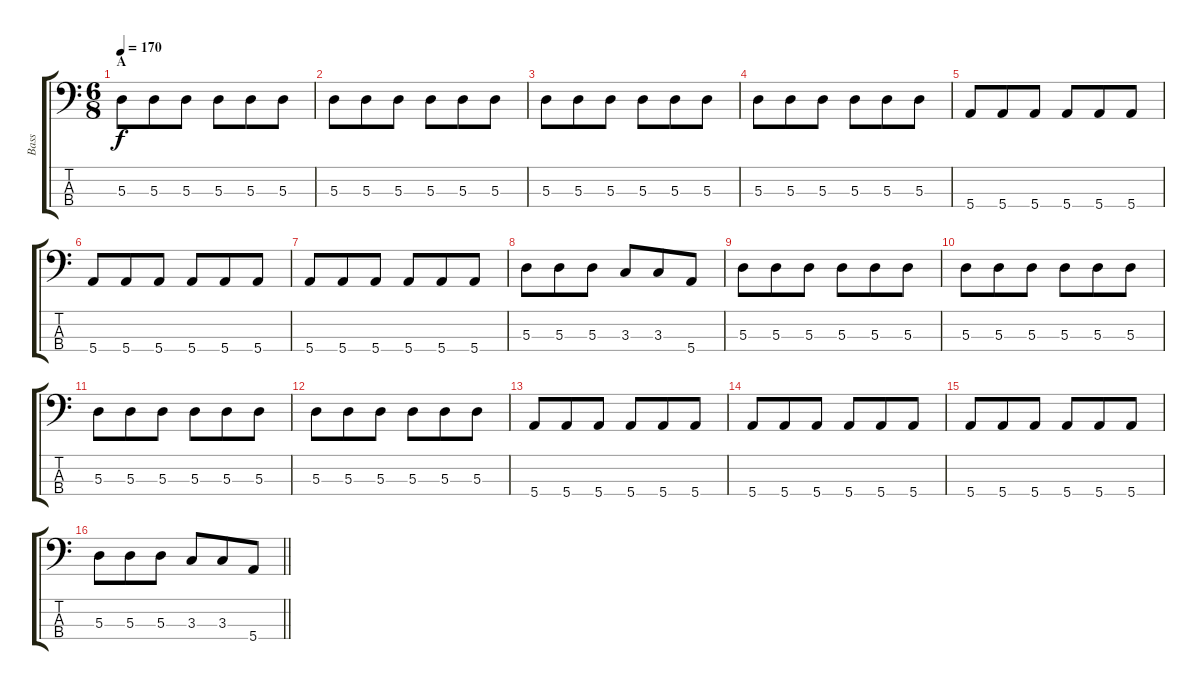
\track ("Bass" "Bass") {instrument electricbasspick}
\staff {score tabs}
\tuning (G2 D2 A1 E1) {hide}
\ts (6 8)
\section ("" "A")
\tempo 170
\clef f4
\ks c
5.3.8{dy f instrument electricbasspick} 5.3.8 5.3.8 5.3.8 5.3.8 5.3.8 |
5.3.8 5.3.8 5.3.8 5.3.8 5.3.8 5.3.8 |
5.3.8 5.3.8 5.3.8 5.3.8 5.3.8 5.3.8 |
5.3.8 5.3.8 5.3.8 5.3.8 5.3.8 5.3.8 |
5.4.8 5.4.8 5.4.8 5.4.8 5.4.8 5.4.8 |
5.4.8 5.4.8 5.4.8 5.4.8 5.4.8 5.4.8 |
5.4.8 5.4.8 5.4.8 5.4.8 5.4.8 5.4.8 |
5.3.8 5.3.8 5.3.8 3.3.8 3.3.8 5.4.8 |
5.3.8 5.3.8 5.3.8 5.3.8 5.3.8 5.3.8 |
5.3.8 5.3.8 5.3.8 5.3.8 5.3.8 5.3.8 |
5.3.8 5.3.8 5.3.8 5.3.8 5.3.8 5.3.8 |
5.3.8 5.3.8 5.3.8 5.3.8 5.3.8 5.3.8 |
5.4.8 5.4.8 5.4.8 5.4.8 5.4.8 5.4.8 |
5.4.8 5.4.8 5.4.8 5.4.8 5.4.8 5.4.8 |
5.4.8 5.4.8 5.4.8 5.4.8 5.4.8 5.4.8 |
\barLineRight lightlight
5.3.8 5.3.8 5.3.8 3.3.8 3.3.8 5.4.8
